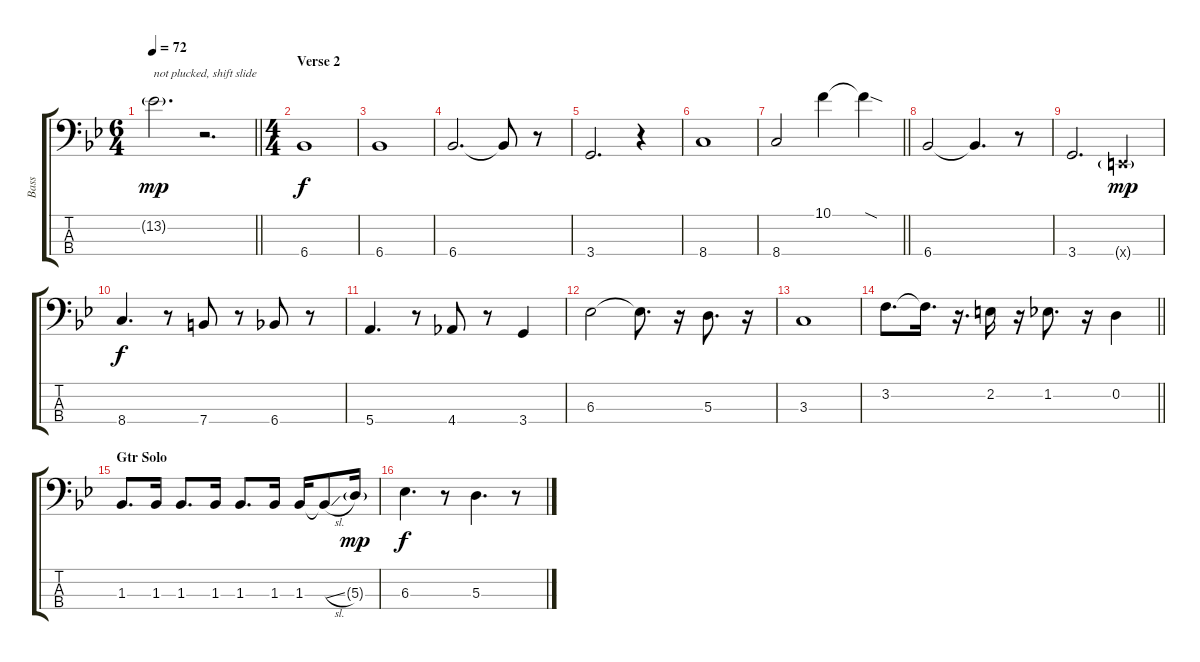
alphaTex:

\track ("Bass" "Bass") {instrument electricbassfinger}
\staff {score tabs}
\tuning (G2 D2 A1 E1) {hide}
\ts (6 4)
\tempo 72
\clef f4
\barLineRight lightlight
\ks bb
13.2{g}.2{d txt "not plucked, shift slide" dy mp} r.2{d} |
\ts (4 4)
\section ("" "Verse 2")
6.4.1{dy f} |
6.4.1 |
6.4.2{d} 6.4{t}.8 r.8 |
3.4.2{d} r.4 |
8.4.1 |
\barLineRight lightlight
8.4.2 10.1.4 10.1{sod t}.4 |
6.4.2 6.4{t}.4{d} r.8 |
3.4.2{d} 0.4{g x}.4{dy mp} |
8.4.4{d dy f} r.8 7.4.8 r.8 6.4.8 r.8 |
5.4.4{d} r.8 4.4.8 r.8 3.4.4 |
6.3.2 6.3{t}.8{d} r.16 5.3.8{d} r.16 |
3.3.1 |
\barLineRight lightlight
3.2.8{d} 3.2{t}.16{d} r.16{d} 2.2.16 r.16 1.2.8{d} r.16 0.2.4 |
\section ("" "Gtr Solo")
1.3.8{d} 1.3.16 1.3.8{d} 1.3.16 1.3.8{d} 1.3.16 1.3.16 1.3{sl t}.8 5.3{g}.16{dy mp} |
6.3.4{d dy f} r.8 5.3.4{d} r.8
